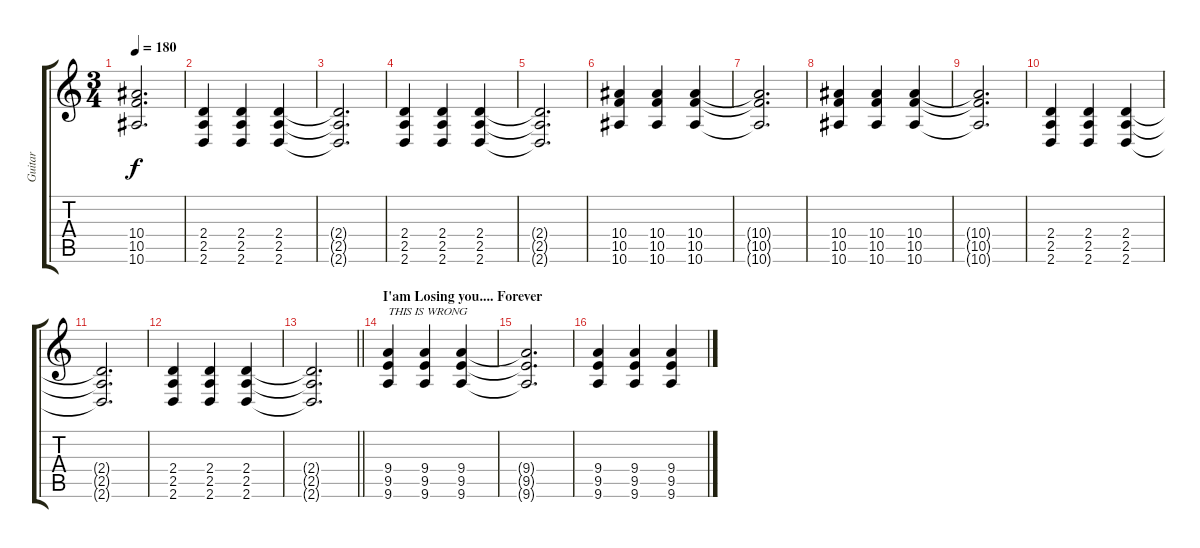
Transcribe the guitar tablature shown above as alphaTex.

\track ("Guitar" "Guitar") {instrument distortionguitar}
\staff {score tabs}
\tuning (D4 A3 F3 C3 G2 C2) {hide}
\ts (3 4)
\tempo 180
\clef g2
\ks c
(10.4{t} 10.5{t} 10.6{t}).2{d dy f} |
(2.4 2.5 2.6).4 (2.4 2.5 2.6).4 (2.4 2.5 2.6).4 |
(2.4{t} 2.5{t} 2.6{t}).2{d} |
(2.4 2.5 2.6).4 (2.4 2.5 2.6).4 (2.4 2.5 2.6).4 |
(2.4{t} 2.5{t} 2.6{t}).2{d} |
(10.4 10.5 10.6).4 (10.4 10.5 10.6).4 (10.4 10.5 10.6).4 |
(10.4{t} 10.5{t} 10.6{t}).2{d} |
(10.4 10.5 10.6).4 (10.4 10.5 10.6).4 (10.4 10.5 10.6).4 |
(10.4{t} 10.5{t} 10.6{t}).2{d} |
(2.4 2.5 2.6).4 (2.4 2.5 2.6).4 (2.4 2.5 2.6).4 |
(2.4{t} 2.5{t} 2.6{t}).2{d} |
(2.4 2.5 2.6).4 (2.4 2.5 2.6).4 (2.4 2.5 2.6).4 |
\barLineRight lightlight
(2.4{t} 2.5{t} 2.6{t}).2{d} |
\section ("" "I'am Losing you.... Forever")
(9.4 9.5 9.6).4{txt "THIS IS WRONG"} (9.4 9.5 9.6).4 (9.4 9.5 9.6).4 |
(9.4{t} 9.5{t} 9.6{t}).2{d} |
(9.4 9.5 9.6).4 (9.4 9.5 9.6).4 (9.4 9.5 9.6).4
